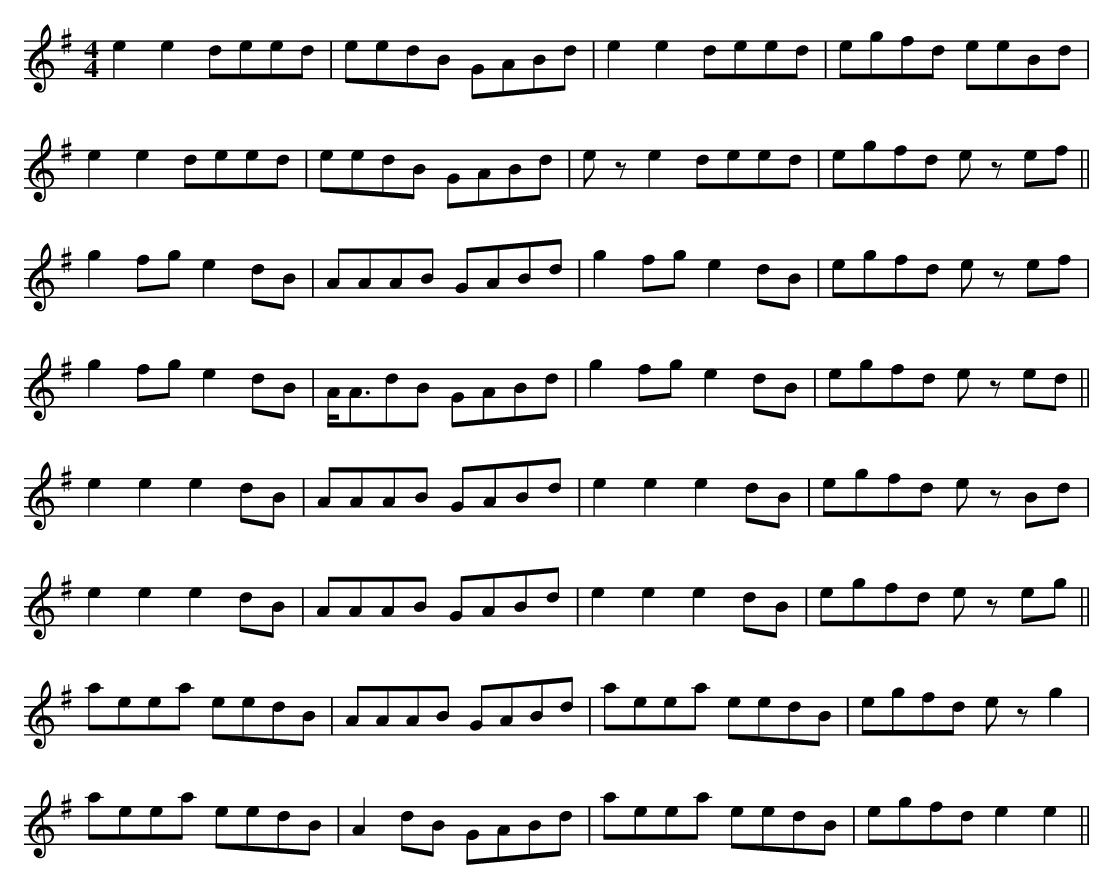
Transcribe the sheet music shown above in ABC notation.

X:1
M:4/4
K:Emin
e2e2 deed|eedB GABd|e2e2 deed|egfd eeBd|
e2e2 deed|eedB GABd|e z e2deed|egfd e z ef||
g2fg e2dB|AAAB GABd|g2fg e2dB|egfd e z ef|
g2fg e2dB|A<AdB GABd|g2fg e2dB|egfd e z ed||
e2e2 e2dB|AAAB GABd|e2e2e2dB|egfd e z Bd|
e2e2e2dB|AAAB GABd|e2e2e2dB|egfd e z eg||
aeea eedB|AAAB GABd|aeea eedB|egfd e z g2|
aeea eedB|A2dB GABd|aeea eedB|egfd e2e2||
